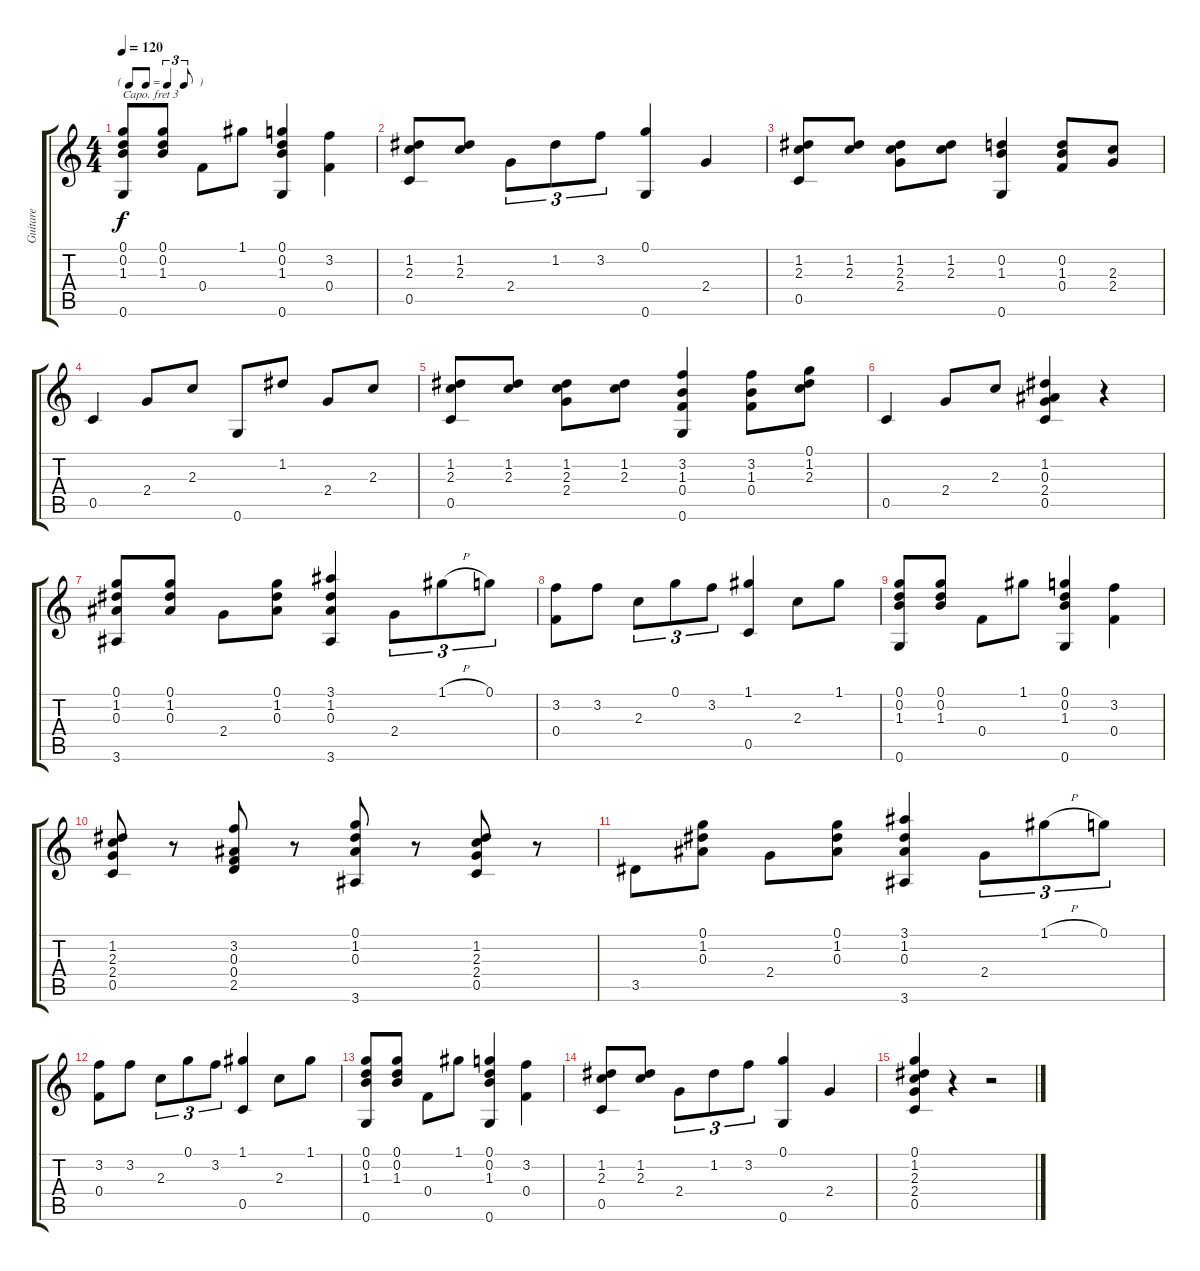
\track ("Guitare" "Guitare") {instrument acousticguitarsteel}
\staff {score tabs}
\capo 3
\tuning (E4 B3 G3 D3 A2 E2) {hide}
\ts (4 4)
\tf triplet8th
\tempo 120
\clef g2
\ks c
(0.1 0.2 1.3 0.6).8{dy f} (0.1 0.2 1.3).8 0.4.8 1.1.8 (0.1 0.2 1.3 0.6).4 (3.2 0.4).4 |
(1.2 2.3 0.5).8 (1.2 2.3).8 2.4.8{tu (3 2)} 1.2.8{tu (3 2)} 3.2.8{tu (3 2)} (0.1 0.6).4 2.4.4 |
(1.2 2.3 0.5).8 (1.2 2.3).8 (1.2 2.3 2.4).8 (1.2 2.3).8 (0.2 1.3 0.6).4 (0.2 1.3 0.4).8 (2.3 2.4).8 |
0.5.4 2.4.8 2.3.8 0.6.8 1.2.8 2.4.8 2.3.8 |
(1.2 2.3 0.5).8 (1.2 2.3).8 (1.2 2.3 2.4).8 (1.2 2.3).8 (3.2 1.3 0.4 0.6).4 (3.2 1.3 0.4).8 (0.1 1.2 2.3).8 |
0.5.4 2.4.8 2.3.8 (1.2 0.3 2.4 0.5).4 r.4 |
(0.1 1.2 0.3 3.6).8 (0.1 1.2 0.3).8 2.4.8 (0.1 1.2 0.3).8 (3.1 1.2 0.3 3.6).4 2.4.8{tu (3 2)} 1.1{h}.8{tu (3 2)} 0.1.8{tu (3 2)} |
(3.2 0.4).8 3.2.8 2.3.8{tu (3 2)} 0.1.8{tu (3 2)} 3.2.8{tu (3 2)} (1.1 0.5).4 2.3.8 1.1.8 |
(0.1 0.2 1.3 0.6).8 (0.1 0.2 1.3).8 0.4.8 1.1.8 (0.1 0.2 1.3 0.6).4 (3.2 0.4).4 |
(1.2 2.3 2.4 0.5).8 r.8 (3.2 0.3 0.4 2.5).8 r.8 (0.1 1.2 0.3 3.6).8 r.8 (1.2 2.3 2.4 0.5).8 r.8 |
3.5.8 (0.1 1.2 0.3).8 2.4.8 (0.1 1.2 0.3).8 (3.1 1.2 0.3 3.6).4 2.4.8{tu (3 2)} 1.1{h}.8{tu (3 2)} 0.1.8{tu (3 2)} |
(3.2 0.4).8 3.2.8 2.3.8{tu (3 2)} 0.1.8{tu (3 2)} 3.2.8{tu (3 2)} (1.1 0.5).4 2.3.8 1.1.8 |
(0.1 0.2 1.3 0.6).8 (0.1 0.2 1.3).8 0.4.8 1.1.8 (0.1 0.2 1.3 0.6).4 (3.2 0.4).4 |
(1.2 2.3 0.5).8 (1.2 2.3).8 2.4.8{tu (3 2)} 1.2.8{tu (3 2)} 3.2.8{tu (3 2)} (0.1 0.6).4 2.4.4 |
(0.1 1.2 2.3 2.4 0.5).4 r.4 r.2
